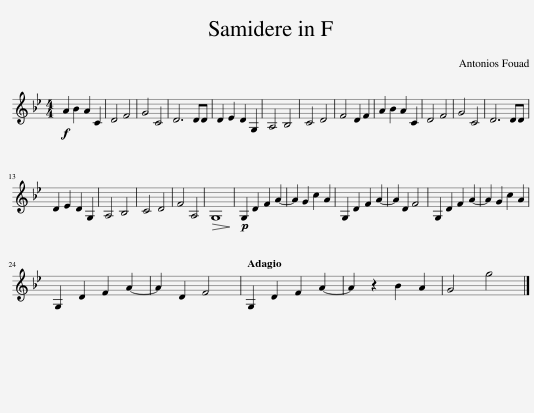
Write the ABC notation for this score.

X:1
L:1/8
M:4/4
I:linebreak $
K:none
V:1 treble transpose=-7
V:1
[K:Bb]!f! A2 B2 A2 C2 | D4 F4 | G4 C4 | D6 DD | D2 E2 D2 G,2 | %5
 A,4 B,4 | C4 D4 | F4 D2 F2 | A2 B2 A2 C2 | D4 F4 | %10
 G4 C4 | D6 DD |$ D2 E2 D2 G,2 | A,4 B,4 | C4 D4 | %15
 F4 A,4 |!>(! G,8!>)! |!p! G,2 D2 F2 A2- | A2 G2 c2 A2 | G,2 D2 F2 A2- | %20
 A2 D2 F4 | G,2 D2 F2 A2- | A2 G2 c2 A2 |$ G,2 D2 F2 A2- | A2 D2 F4 | %25
[Q:1/4=71] G,2 D2 F2 A2- | A2 z2 B2 A2 | G4 g4 |] %28
